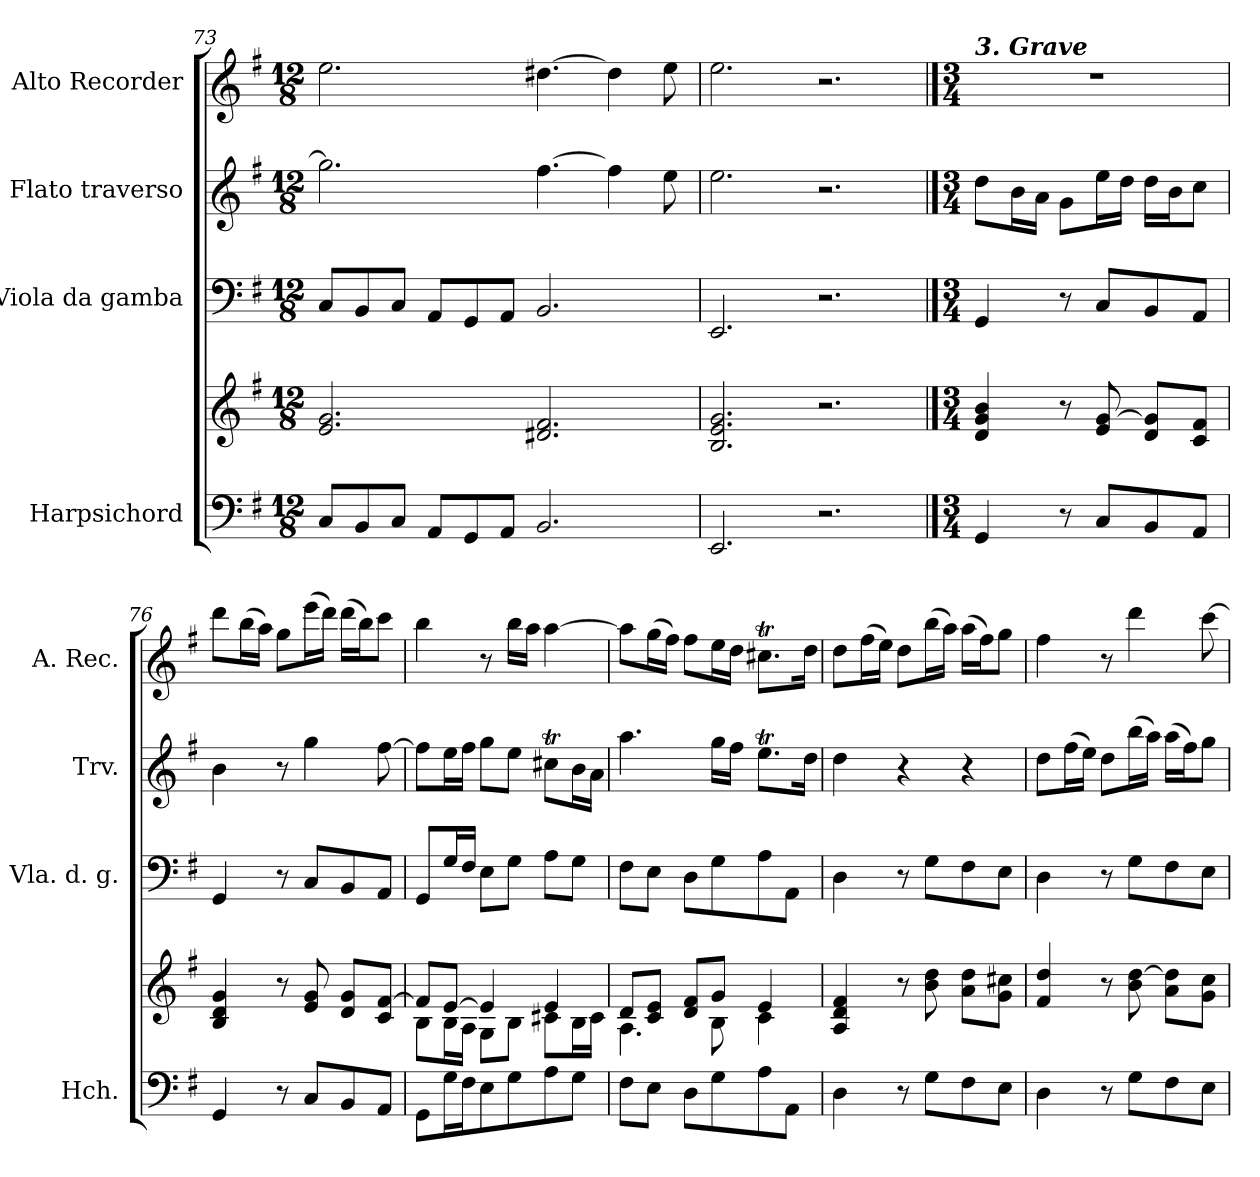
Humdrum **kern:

**kern	**kern	**kern	**kern	**kern
*part4	*part4	*part3	*part2	*part1
*staff5	*staff4	*staff3	*staff2	*staff1
*I"Harpsichord	*	*I"Viola da gamba	*I"Flato traverso	*I"Alto Recorder
*I'Hch.	*	*I'Vla. d. g.	*I'Trv.	*I'A. Rec.
*clefF4	*clefG2	*clefF4	*clefG2	*clefG2
*k[f#]	*k[f#]	*k[f#]	*k[f#]	*k[f#]
*M12/8	*M12/8	*M12/8	*M12/8	*M12/8
=73	=73	=73	=73	=73
8C/L	2.e/ 2.g/	8C/L	2.gg\]	2.ee\
8BB/	.	8BB/	.	.
8C/J	.	8C/J	.	.
8AA/L	.	8AA/L	.	.
8GG/	.	8GG/	.	.
8AA/J	.	8AA/J	.	.
2.BB/	2.d#X/ 2.f#/	2.BB/	[4.ff#\	[4.dd#X\
.	.	.	4ff#\]	4dd#\]
.	.	.	8ee\	8ee\
=74	=74	=74	=74	=74
2.EE/	2.B/ 2.e/ 2.g/	2.EE/	2.ee\	2.ee\
2.r	2.r	2.r	2.r	2.r
!!LO:LB:g=z
==75	==75	==75	==75	==75
*M3/4	*M3/4	*M3/4	*M3/4	*M3/4
*	*	*	*	*MM60
!	!	!	!	!LO:TX:a:Bi:t=3. Grave
4GG/	4d/ 4g/ 4b/	4GG/	8dd\L	2.r
.	.	.	16b\L	.
.	.	.	16a\JJ	.
8r	8r	8r	8g\L	.
8C/L	8e/ [8g/	8C/L	16ee\L	.
.	.	.	16dd\JJ	.
8BB/	8d/ 8g/]L	8BB/	16dd\LL	.
.	.	.	16b\J	.
8AA/J	8c/ 8f#/J	8AA/J	8cc\J	.
=76	=76	=76	=76	=76
4GG/	4B/ 4d/ 4g/	4GG/	4b\	8ddd\L
.	.	.	.	(16bb\L
.	.	.	.	16aa\JJ)
8r	8r	8r	8r	8gg\L
8C/L	8e/ 8g/	8C/L	4gg\	(16eee\L
.	.	.	.	16ddd\JJ)
8BB/	8d/ 8g/L	8BB/	.	(16ddd\LL
.	.	.	.	16bb\J)
8AA/J	8c/ [8f#/J	8AA/J	[8ff#\	8ccc\J
=77	=77	=77	=77	=77
*	*^	*	*	*
8GG\L	8f#/L]	8B\L	8GG/L	8ff#\L]	4bb\
16G\L	[8e/J	16B\L	16G/L	16ee\L	.
16F#\J	.	16A\JJ	16F#/JJ	16ff#\JJ	.
8E\	4e/]	8G\L	8E\L	8gg\L	8r
8G\	.	8B\J	8G\J	8ee\J	16bb\LL
.	.	.	.	.	16aa\JJ
8A\	4e/	8c#X\L	8A\L	8cc#Xt\L	[4aa\
8G\J	.	16B\L	8G\J	16b\L	.
.	.	16c#\JJ	.	16a\JJ	.
=78	=78	=78	=78	=78	=78
8F#\L	8d/L	4.A\	8F#\L	4.aa\	8aa\L]
8E\J	8c/ 8e/J	.	8E\J	.	(16gg\L
.	.	.	.	.	16ff#\JJ)
8D\L	8d/ 8f#/L	.	8D\L	.	8ff#\L
8G\	8g/J	8B\	8G\	16gg\LL	16ee\L
.	.	.	.	16ff#\JJ	16dd\JJ
8A\	4e/	4c\	8A\	8.eeT\L	8.cc#Xt\L
8AA\J	.	.	8AA\J	.	.
.	.	.	.	16dd\Jk	16dd\Jk
*	*v	*v	*	*	*
=79	=79	=79	=79	=79
4D\	4A/ 4d/ 4f#/	4D\	4dd\	8dd\L
.	.	.	.	(16ff#\L
.	.	.	.	16ee\JJ)
8r	8r	8r	4r	8dd\L
8G\L	8b\ 8dd\	8G\L	.	(16bb\L
.	.	.	.	16aa\JJ)
8F#\	8a\ 8dd\L	8F#\	4r	(16aa\LL
.	.	.	.	16ff#\J)
8E\J	8g\ 8cc#X\J	8E\J	.	8gg\J
=80	=80	=80	=80	=80
4D\	4f#/ 4dd/	4D\	8dd\L	4ff#\
.	.	.	(16ff#\L	.
.	.	.	16ee\JJ)	.
8r	8r	8r	8dd\L	8r
8G\L	8b\ [8dd\	8G\L	(16bb\L	4ddd\
.	.	.	16aa\JJ)	.
8F#\	8a\ 8dd\]L	8F#\	(16aa\LL	.
.	.	.	16ff#\J)	.
8E\J	8g\ 8cc\J	8E\J	8gg\J	[8ccc\
=	=	=	=	=
*-	*-	*-	*-	*-
